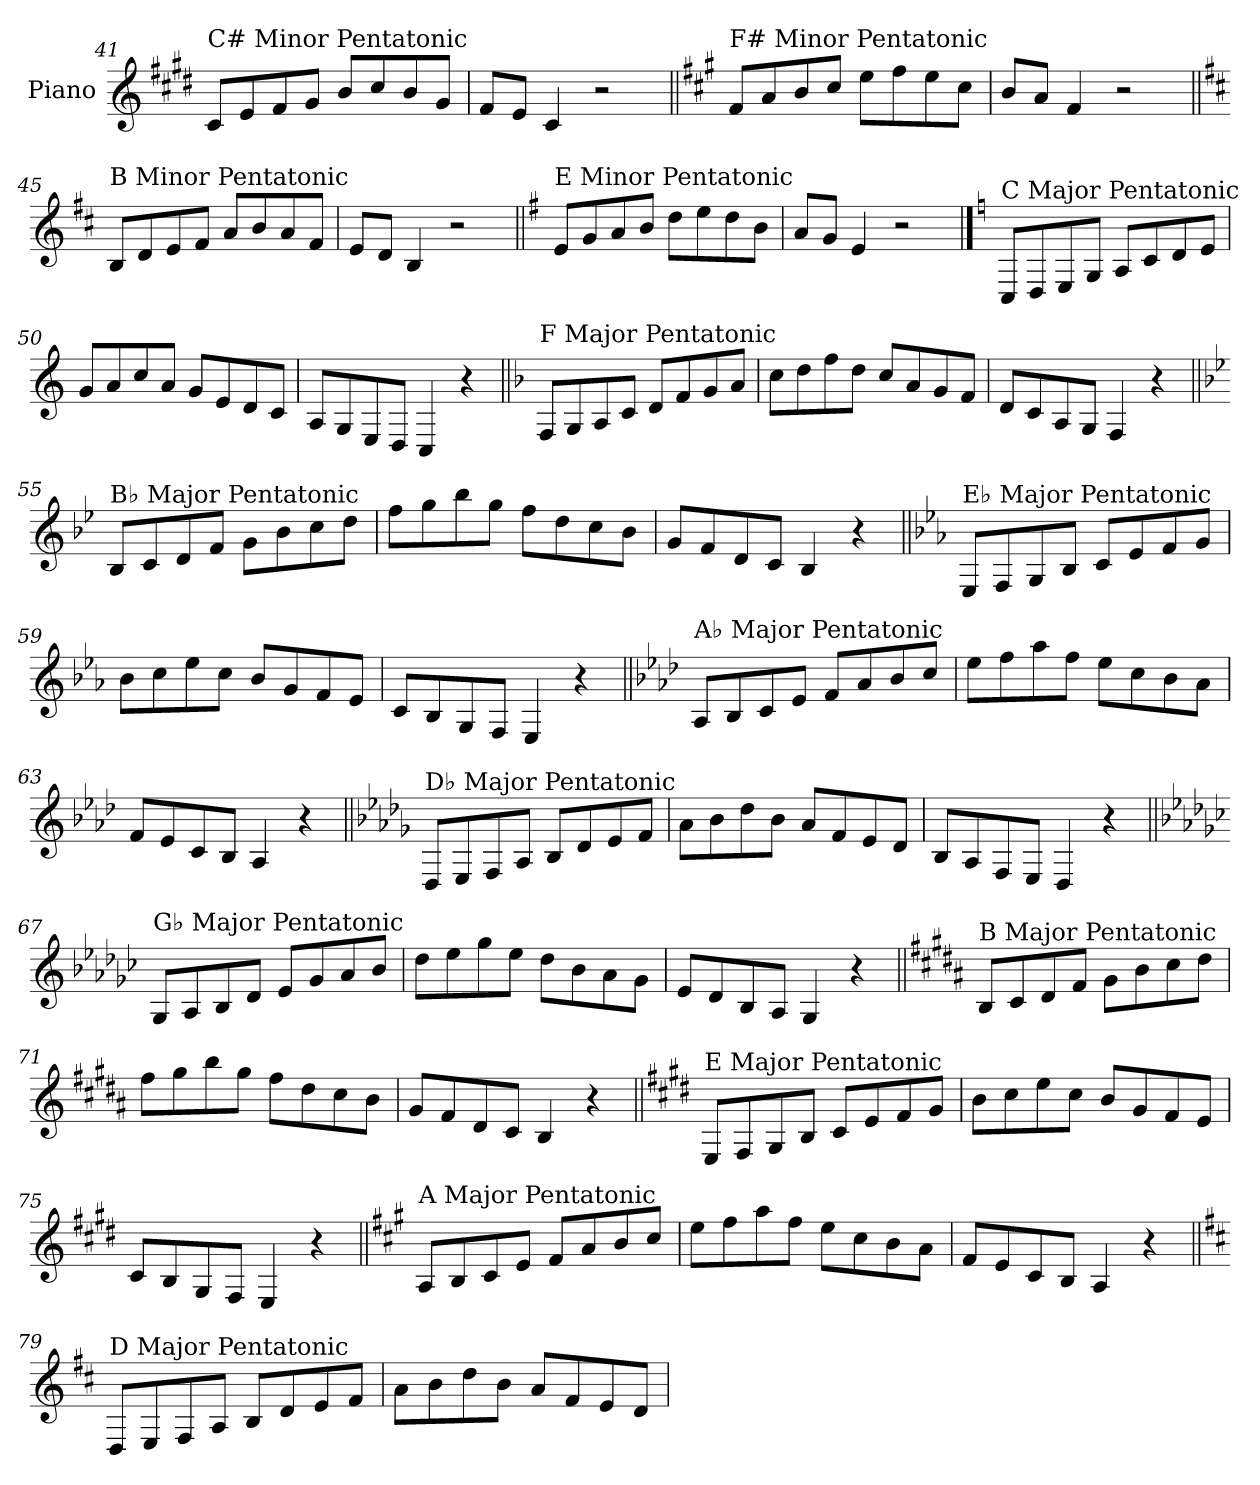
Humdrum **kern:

**kern
*part1
*staff1
*I"Piano
*I'Pno.
!!LO:LB:g=z
*clefG2
*k[f#c#g#d#]
=41
!LO:TX:a:t=C# Minor Pentatonic
8c#/L
8e/
8f#/
8g#/J
8b/L
8cc#/
8b/
8g#/J
=42
8f#/L
8e/J
4c#/
2r
=43||
*k[f#c#g#]
!LO:TX:a:t=F# Minor Pentatonic
8f#/L
8a/
8b/
8cc#/J
8ee\L
8ff#\
8ee\
8cc#\J
=44
8b/L
8a/J
4f#/
2r
!!LO:LB:g=z
=45||
*k[f#c#]
!LO:TX:a:t=B Minor Pentatonic
8B/L
8d/
8e/
8f#/J
8a/L
8b/
8a/
8f#/J
=46
8e/L
8d/J
4B/
2r
=47||
*k[f#]
!LO:TX:a:t=E Minor Pentatonic
8e/L
8g/
8a/
8b/J
8dd\L
8ee\
8dd\
8b\J
=48
8a/L
8g/J
4e/
2r
!!LO:PB:g=z
==49
*k[]
!LO:TX:a:t=C Major Pentatonic
8C/L
8D/
8E/
8G/J
8A/L
8c/
8d/
8e/J
=50
8g/L
8a/
8cc/
8a/J
8g/L
8e/
8d/
8c/J
=51
8A/L
8G/
8E/
8D/J
4C/
4r
=52||
*k[b-]
!LO:TX:a:t=F Major Pentatonic
8F/L
8G/
8A/
8c/J
8d/L
8f/
8g/
8a/J
=53
8cc\L
8dd\
8ff\
8dd\J
8cc/L
8a/
8g/
8f/J
=54
8d/L
8c/
8A/
8G/J
4F/
4r
!!LO:LB:g=z
=55||
*k[b-e-]
!LO:TX:a:t=B♭ Major Pentatonic
8B-/L
8c/
8d/
8f/J
8g\L
8b-\
8cc\
8dd\J
=56
8ff\L
8gg\
8bb-\
8gg\J
8ff\L
8dd\
8cc\
8b-\J
=57
8g/L
8f/
8d/
8c/J
4B-/
4r
=58||
*k[b-e-a-]
!LO:TX:a:t=E♭ Major Pentatonic
8E-/L
8F/
8G/
8B-/J
8c/L
8e-/
8f/
8g/J
=59
8b-\L
8cc\
8ee-\
8cc\J
8b-/L
8g/
8f/
8e-/J
=60
8c/L
8B-/
8G/
8F/J
4E-/
4r
!!LO:LB:g=z
=61||
*k[b-e-a-d-]
!LO:TX:a:t=A♭ Major Pentatonic
8A-/L
8B-/
8c/
8e-/J
8f/L
8a-/
8b-/
8cc/J
=62
8ee-\L
8ff\
8aa-\
8ff\J
8ee-\L
8cc\
8b-\
8a-\J
=63
8f/L
8e-/
8c/
8B-/J
4A-/
4r
=64||
*k[b-e-a-d-g-]
!LO:TX:a:t=D♭ Major Pentatonic
8D-/L
8E-/
8F/
8A-/J
8B-/L
8d-/
8e-/
8f/J
=65
8a-\L
8b-\
8dd-\
8b-\J
8a-/L
8f/
8e-/
8d-/J
=66
8B-/L
8A-/
8F/
8E-/J
4D-/
4r
!!LO:LB:g=z
=67||
*k[b-e-a-d-g-c-]
!LO:TX:a:t=G♭ Major Pentatonic
8G-/L
8A-/
8B-/
8d-/J
8e-/L
8g-/
8a-/
8b-/J
=68
8dd-\L
8ee-\
8gg-\
8ee-\J
8dd-\L
8b-\
8a-\
8g-\J
=69
8e-/L
8d-/
8B-/
8A-/J
4G-/
4r
=70||
*k[f#c#g#d#a#]
!LO:TX:a:t=B Major Pentatonic
8B/L
8c#/
8d#/
8f#/J
8g#\L
8b\
8cc#\
8dd#\J
=71
8ff#\L
8gg#\
8bb\
8gg#\J
8ff#\L
8dd#\
8cc#\
8b\J
=72
8g#/L
8f#/
8d#/
8c#/J
4B/
4r
!!LO:LB:g=z
=73||
*k[f#c#g#d#]
!LO:TX:a:t=E Major Pentatonic
8E/L
8F#/
8G#/
8B/J
8c#/L
8e/
8f#/
8g#/J
=74
8b\L
8cc#\
8ee\
8cc#\J
8b/L
8g#/
8f#/
8e/J
=75
8c#/L
8B/
8G#/
8F#/J
4E/
4r
=76||
*k[f#c#g#]
!LO:TX:a:t=A Major Pentatonic
8A/L
8B/
8c#/
8e/J
8f#/L
8a/
8b/
8cc#/J
=77
8ee\L
8ff#\
8aa\
8ff#\J
8ee\L
8cc#\
8b\
8a\J
=78
8f#/L
8e/
8c#/
8B/J
4A/
4r
!!LO:LB:g=z
=79||
*k[f#c#]
!LO:TX:a:t=D Major Pentatonic
8D/L
8E/
8F#/
8A/J
8B/L
8d/
8e/
8f#/J
=80
8a\L
8b\
8dd\
8b\J
8a/L
8f#/
8e/
8d/J
=
*-
